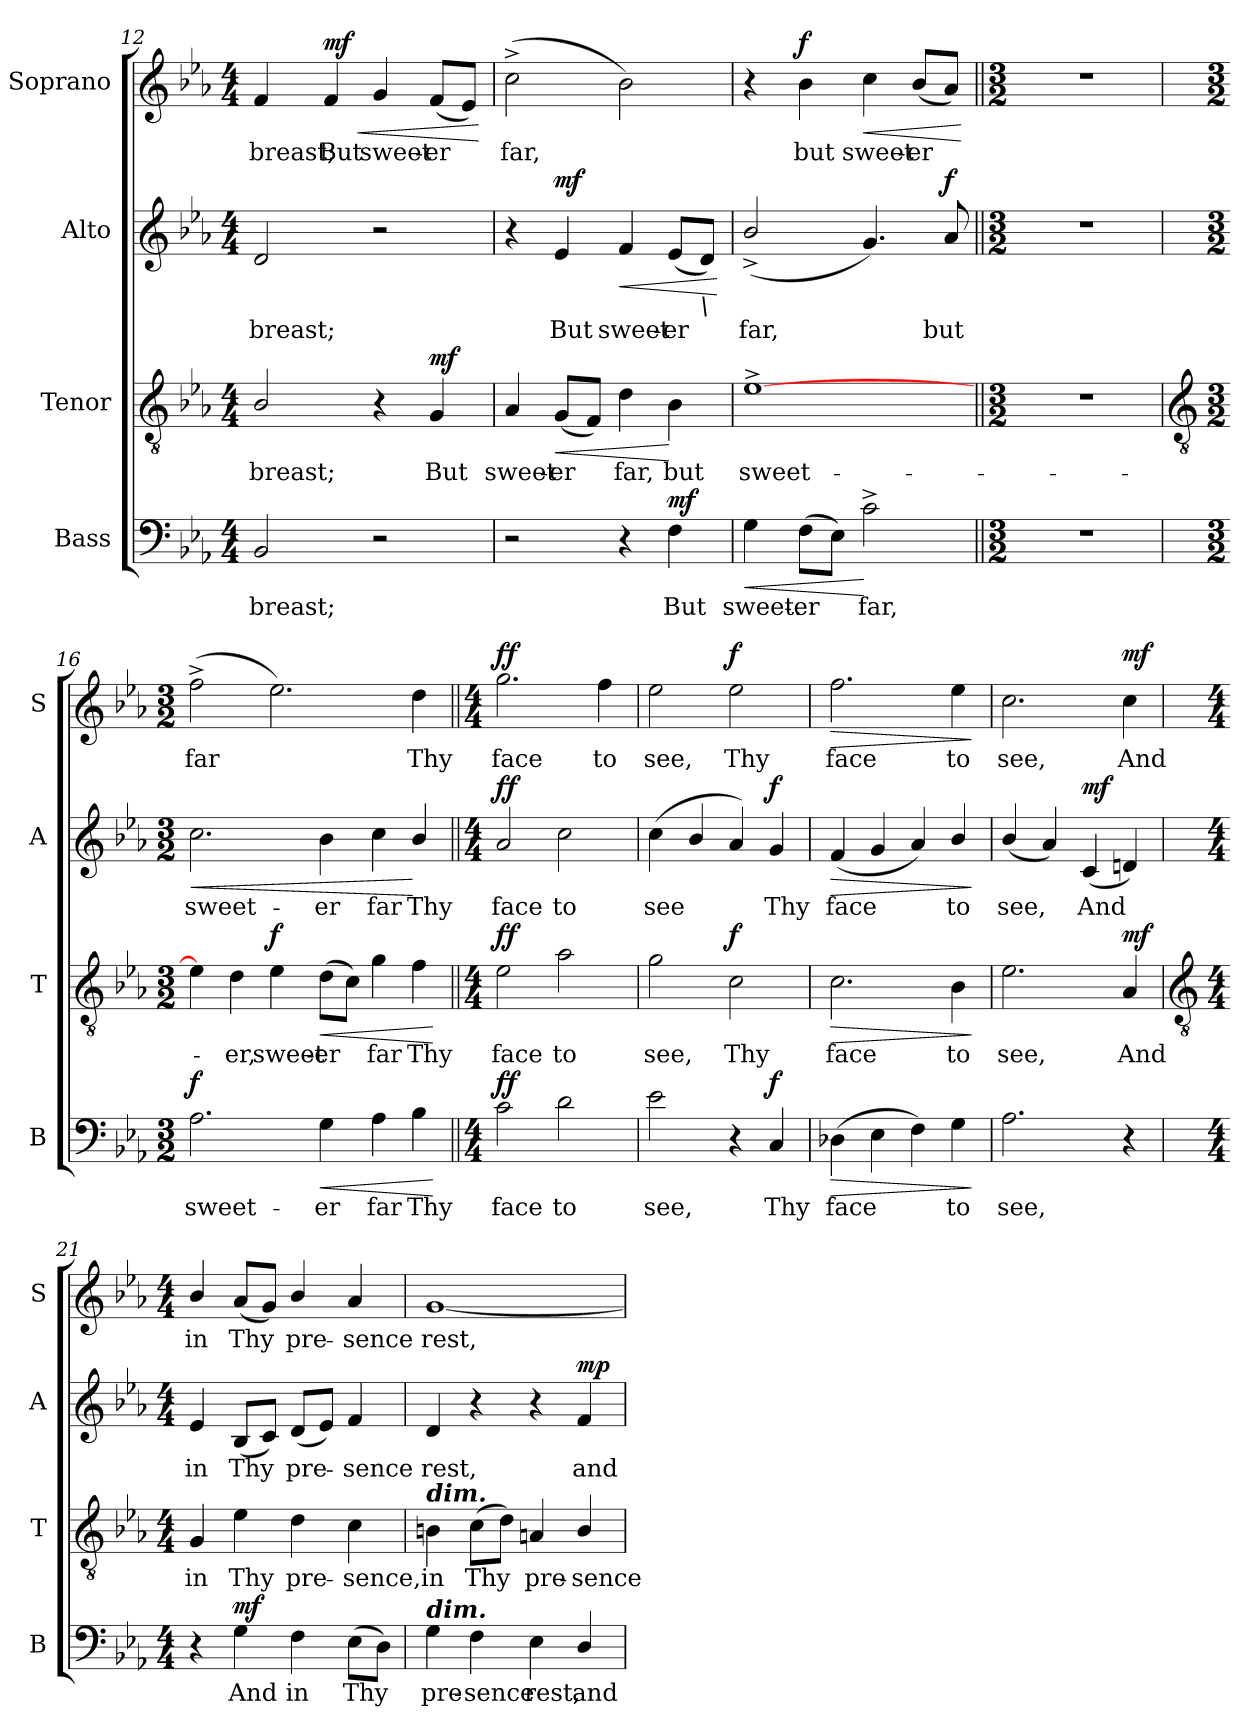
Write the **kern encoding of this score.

**kern	**text	**dynam	**kern	**text	**dynam	**kern	**text	**dynam	**kern	**text	**dynam
*part4	*part4	*part4	*part3	*part3	*part3	*part2	*part2	*part2	*part1	*part1	*part1
*staff4	*staff4	*staff4	*staff3	*staff3	*staff3	*staff2	*staff2	*staff2	*staff1	*staff1	*staff1
*I"Bass	*	*	*I"Tenor	*	*	*I"Alto	*	*	*I"Soprano	*	*
*I'B	*	*	*I'T	*	*	*I'A	*	*	*I'S	*	*
*clefF4	*	*	*clefGv2	*	*	*clefG2	*	*	*clefG2	*	*
*k[b-e-a-]	*	*	*k[b-e-a-]	*	*	*k[b-e-a-]	*	*	*k[b-e-a-]	*	*
*E-:	*	*	*E-:	*	*	*E-:	*	*	*E-:	*	*
*M4/4	*	*	*M4/4	*	*	*M4/4	*	*	*M4/4	*	*
=12	=12	=12	=12	=12	=12	=12	=12	=12	=12	=12	=12
!	!LO:LY:b	!	!	!LO:LY:b	!	!	!LO:LY:b	!	!	!LO:LY:b	!
2BB-	breast;	.	2B-/	breast;	.	2d	breast;	.	4f	breast;	.
!	!	!	!	!	!	!	!	!	!	!LO:LY:b	!LO:HP:b
!	!	!	!	!	!	!	!	!	!	!	!LO:DY:n=1:b
.	.	.	.	.	.	.	.	.	4f	But	< mf
!	!	!	!	!	!	!	!	!	!	!LO:LY:b	!
2r	.	.	4r	.	.	2r	.	.	4g	sweet-	.
!	!	!	!	!LO:LY:b	!LO:DY:b	!	!	!	!	!LO:LY:b	!
.	.	.	4G	But	mf	.	.	.	(<8fL	-er	.
.	.	.	.	.	.	.	.	.	8e-J)	.	.
.	.	.	.	.	.	.	.	.	.	.	[
=13	=13	=13	=13	=13	=13	=13	=13	=13	=13	=13	=13
!	!	!	!	!LO:LY:b	!	!	!	!	!	!LO:LY:b	!
2r	.	.	4A-	sweet-	.	4r	.	.	(>2cc^	far,	.
!	!	!	!	!LO:LY:b	!LO:HP:b	!	!LO:LY:b	!LO:DY:b	!	!	!
.	.	.	(<8GL	-er	<	4e-	But	mf	.	.	.
.	.	.	8FJ)	.	.	.	.	.	.	.	.
!	!	!	!	!LO:LY:b	!	!	!LO:LY:b	!LO:HP:b	!	!	!
4r	.	.	4d	far,	.	4f	sweet-	<	2b-)	.	.
!	!LO:LY:b	!LO:DY:b	!	!LO:LY:b	!	!	!LO:LY:b	!	!	!	!
4F	But	mf	4B-	but	[	(<8e-L	-er	.	.	.	.
!	!	!	!	!	!	!LO:TX:b:i:t=\	!	!	!	!	!
.	.	.	.	.	.	8dJ)	.	.	.	.	.
.	.	.	.	.	.	.	.	[	.	.	.
=14	=14	=14	=14	=14	=14	=14	=14	=14	=14	=14	=14
!	!LO:LY:b	!LO:HP:b	!	!LO:LY:b	!	!	!LO:LY:b	!	!	!	!
4G	sweet.-	<	[1e-^	sweet-	.	(<2b-^/	far,	.	4r	.	.
!	!LO:LY:b	!	!	!	!	!	!	!	!	!LO:LY:b	!LO:DY:b
(>8FL	-er	.	.	.	.	.	.	.	4b-	but	f
8E-J)	.	.	.	.	.	.	.	.	.	.	.
!	!LO:LY:b	!	!	!	!	!	!	!	!	!LO:LY:b	!LO:HP:b
2c^	far,	[	.	.	.	4.g)	.	.	4cc	sweet-	<
!	!	!	!	!	!	!	!	!	!	!LO:LY:b	!
.	.	.	.	.	.	.	.	.	(<8b-L	-er	.
!	!	!	!	!	!	!	!LO:LY:b	!LO:DY:b	!	!	!
.	.	.	.	.	.	8a-	but	f	8a-J)	.	.
.	.	.	.	.	.	.	.	.	.	.	[
=15||	=15||	=15||	=15||	=15||	=15||	=15||	=15||	=15||	=15||	=15||	=15||
*M3/2	*	*	*M3/2	*	*	*M3/2	*	*	*M3/2	*	*
1.r	.	.	1.r	.	.	1.r	.	.	1.r	.	.
!!LO:LB:g=z
=16	=16	=16	=16	=16	=16	=16	=16	=16	=16	=16	=16
*	*	*	*clefGv2	*	*	*	*	*	*	*	*
*M3/2	*	*	*M3/2	*	*	*M3/2	*	*	*M3/2	*	*
!	!LO:LY:b	!LO:DY:b	!	!	!	!	!LO:LY:b	!LO:HP:b	!	!LO:LY:b	!
2.A-	sweet-	f	4e-]	.	.	2.cc	sweet-	<	(>2ff^	far	.
!	!	!	!	!LO:LY:b	!	!	!	!	!	!	!
.	.	.	4d	-er,	.	.	.	.	.	.	.
!	!	!	!	!LO:LY:b	!LO:DY:b	!	!	!	!	!	!
.	.	.	4e-	sweet-	f	.	.	.	2.ee-)	.	.
!	!LO:LY:b	!LO:HP:b	!	!LO:LY:b	!LO:HP:b	!	!LO:LY:b	!	!	!	!
4G	-er	<	(>8dL	-er	<	4b-	-er	.	.	.	.
.	.	.	8cJ)	.	.	.	.	.	.	.	.
!	!LO:LY:b	!	!	!LO:LY:b	!	!	!LO:LY:b	!	!	!	!
4A-	far	.	4g	far	.	4cc	far	.	.	.	.
!	!LO:LY:b	!	!	!LO:LY:b	!	!	!LO:LY:b	!	!	!LO:LY:b	!
4B-	Thy	.	4f	Thy	.	4b-/	Thy	[	4dd	Thy	.
.	.	[	.	.	[	.	.	.	.	.	.
=17||	=17||	=17||	=17||	=17||	=17||	=17||	=17||	=17||	=17||	=17||	=17||
*M4/4	*	*	*M4/4	*	*	*M4/4	*	*	*M4/4	*	*
!	!LO:LY:b	!LO:DY:b	!	!LO:LY:b	!LO:DY:b	!	!LO:LY:b	!LO:DY:b	!	!LO:LY:b	!LO:DY:b
2c	face	ff	2e-	face	ff	2a-	face	ff	2.gg	face	ff
!	!LO:LY:b	!	!	!LO:LY:b	!	!	!LO:LY:b	!	!	!	!
2d	to	.	2a-	to	.	2cc	to	.	.	.	.
!	!	!	!	!	!	!	!	!	!	!LO:LY:b	!
.	.	.	.	.	.	.	.	.	4ff	to	.
=18	=18	=18	=18	=18	=18	=18	=18	=18	=18	=18	=18
!	!LO:LY:b	!	!	!LO:LY:b	!	!	!LO:LY:b	!	!	!LO:LY:b	!
2e-	see,	.	2g	see,	.	(<4cc	see	.	2ee-	see,	.
.	.	.	.	.	.	4b-/	.	.	.	.	.
!	!	!	!	!LO:LY:b	!LO:DY:b	!	!	!	!	!LO:LY:b	!LO:DY:b
4r	.	.	2c	Thy	f	4a-)	.	.	2ee-	Thy	f
!	!LO:LY:b	!LO:DY:b	!	!	!	!	!LO:LY:b	!LO:DY:b	!	!	!
4C	Thy	f	.	.	.	4g	Thy	f	.	.	.
=19	=19	=19	=19	=19	=19	=19	=19	=19	=19	=19	=19
!	!LO:LY:b	!LO:HP:b	!	!LO:LY:b	!LO:HP:b	!	!LO:LY:b	!LO:HP:b	!	!LO:LY:b	!LO:HP:b
(>4D-X	face	>	2.c	face	>	(<4f	face	>	2.ff	face	>
4E-	.	.	.	.	.	4g	.	.	.	.	.
4F)	.	.	.	.	.	4a-)	.	.	.	.	.
!	!LO:LY:b	!	!	!LO:LY:b	!	!	!LO:LY:b	!	!	!LO:LY:b	!
4G	to	.	4B-	to	.	4b-/	to	.	4ee-	to	.
.	.	]	.	.	]	.	.	]	.	.	]
=20	=20	=20	=20	=20	=20	=20	=20	=20	=20	=20	=20
!	!LO:LY:b	!	!	!LO:LY:b	!	!	!LO:LY:b	!	!	!LO:LY:b	!
2.A-	see,	.	2.e-	see,	.	(<4b-/	see,	.	2.cc	see,	.
.	.	.	.	.	.	4a-)	.	.	.	.	.
!	!	!	!	!	!	!	!LO:LY:b	!LO:DY:b	!	!	!
.	.	.	.	.	.	(<4c	And	mf	.	.	.
!	!	!	!	!LO:LY:b	!LO:DY:b	!	!	!	!	!LO:LY:b	!LO:DY:b
4r	.	.	4A-	And	mf	4dn)	.	.	4cc	And	mf
!!LO:LB:g=z
=21	=21	=21	=21	=21	=21	=21	=21	=21	=21	=21	=21
*	*	*	*clefGv2	*	*	*	*	*	*	*	*
*M4/4	*	*	*M4/4	*	*	*M4/4	*	*	*M4/4	*	*
!	!	!	!	!LO:LY:b	!	!	!LO:LY:b	!	!	!LO:LY:b	!
4r	.	.	4G	in	.	4e-	in	.	4b-/	in	.
!	!LO:LY:b	!LO:DY:b	!	!LO:LY:b	!	!	!LO:LY:b	!	!	!LO:LY:b	!
4G	And	mf	4e-	Thy	.	(<8B-L	Thy	.	(<8a-L	Thy	.
.	.	.	.	.	.	8cJ)	.	.	8gJ)	.	.
!	!LO:LY:b	!	!	!LO:LY:b	!	!	!LO:LY:b	!	!	!LO:LY:b	!
4F	in	.	4d	pre-	.	(<8dL	pre-	.	4b-/	pre-	.
.	.	.	.	.	.	8e-J)	.	.	.	.	.
!	!LO:LY:b	!	!	!LO:LY:b	!	!	!LO:LY:b	!	!	!LO:LY:b	!
(>8E-L	Thy	.	4c	-sence,	.	4f	sence	.	4a-	-sence	.
8DJ)	.	.	.	.	.	.	.	.	.	.	.
=22	=22	=22	=22	=22	=22	=22	=22	=22	=22	=22	=22
!	!	!	!LO:TX:a:Bi:t=dim.	!	!	!	!	!	!	!	!
!LO:TX:a:Bi:t=dim.	!	!	!	!	!	!	!	!	!	!	!
!	!LO:LY:b	!	!	!LO:LY:b	!	!	!LO:LY:b	!	!	!LO:LY:b	!
4G	pre-	.	4Bn	in	.	4d	rest,	.	[1g	rest,	.
!	!LO:LY:b	!	!	!LO:LY:b	!	!	!	!	!	!	!
4F	-sence	.	(>8cL	Thy	.	4r	.	.	.	.	.
.	.	.	8dJ)	.	.	.	.	.	.	.	.
!	!LO:LY:b	!	!	!LO:LY:b	!	!	!	!	!	!	!
4E-	rest,	.	4An	pre-	.	4r	.	.	.	.	.
!	!LO:LY:b	!	!	!LO:LY:b	!	!	!LO:LY:b	!LO:DY:b	!	!	!
4D/	and	.	4B/	-sence	.	4f	and	mp	.	.	.
=	=	=	=	=	=	=	=	=	=	=	=
*-	*-	*-	*-	*-	*-	*-	*-	*-	*-	*-	*-
